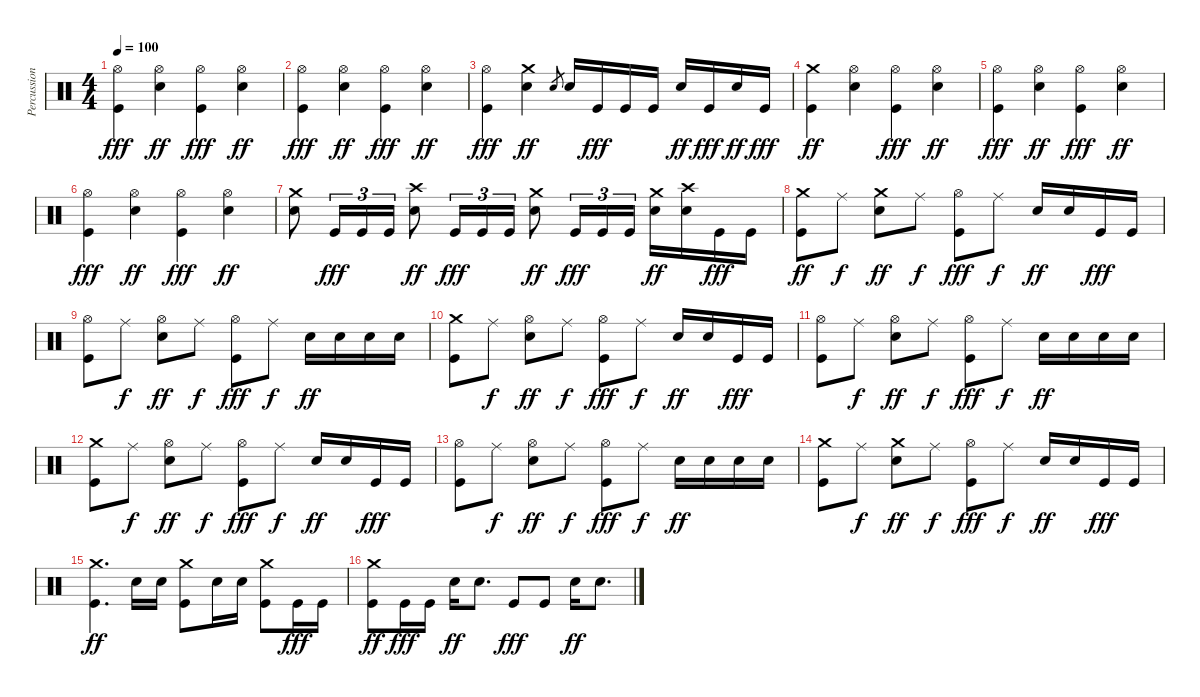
\track ("Percussion" "Percussion") {instrument percussion}
\staff {score}
\articulation defaults
\ts (4 4)
\tempo 100
\clef neutral
\ks c
("Kick (hit)" "Hi-Hat (open)").4{dy fff} ("Snare (hit) 2" "Hi-Hat (open)").4{dy ff} ("Kick (hit)" "Hi-Hat (open)").4{dy fff} ("Snare (hit) 2" "Hi-Hat (open)").4{dy ff} |
("Kick (hit)" "Hi-Hat (open)").4{dy fff} ("Snare (hit) 2" "Hi-Hat (open)").4{dy ff} ("Kick (hit)" "Hi-Hat (open)").4{dy fff} ("Snare (hit) 2" "Hi-Hat (open)").4{dy ff} |
("Kick (hit)" "Hi-Hat (open)").4{dy fff} ("Snare (hit) 2" "Crash medium (hit)").4{dy ff} "Snare (hit) 2".8{gr} "Snare (hit) 2".16 "Kick (hit)".16{dy fff} "Kick (hit)".16 "Kick (hit)".16 "Snare (hit) 2".16{dy ff} "Kick (hit)".16{dy fff} "Snare (hit) 2".16{dy ff} "Kick (hit)".16{dy fff} |
("Kick (hit)" "Crash medium (hit)").4{dy ff} ("Snare (hit) 2" "Hi-Hat (open)").4 ("Kick (hit)" "Hi-Hat (open)").4{dy fff} ("Snare (hit) 2" "Hi-Hat (open)").4{dy ff} |
("Kick (hit)" "Hi-Hat (open)").4{dy fff} ("Snare (hit) 2" "Hi-Hat (open)").4{dy ff} ("Kick (hit)" "Hi-Hat (open)").4{dy fff} ("Snare (hit) 2" "Hi-Hat (open)").4{dy ff} |
("Kick (hit)" "Hi-Hat (open)").4{dy fff} ("Snare (hit) 2" "Hi-Hat (open)").4{dy ff} ("Kick (hit)" "Hi-Hat (open)").4{dy fff} ("Snare (hit) 2" "Hi-Hat (open)").4{dy ff} |
("Snare (hit) 2" "Crash medium (hit)").8 "Kick (hit)".16{tu (3 2) dy fff} "Kick (hit)".16{tu (3 2)} "Kick (hit)".16{tu (3 2)} ("Snare (hit) 2" "Crash high (hit)").8{dy ff} "Kick (hit)".16{tu (3 2) dy fff} "Kick (hit)".16{tu (3 2)} "Kick (hit)".16{tu (3 2)} ("Snare (hit) 2" "Crash medium (hit)").8{dy ff} "Kick (hit)".16{tu (3 2) dy fff} "Kick (hit)".16{tu (3 2)} "Kick (hit)".16{tu (3 2)} ("Snare (hit) 2" "Crash medium (hit)").16{dy ff} ("Snare (hit) 2" "Crash high (hit)").16 "Kick (hit)".16{dy fff} "Kick (hit)".16 |
("Kick (hit)" "Crash medium (hit)").8{dy ff} "Ride (middle)".8{dy f} ("Snare (hit) 2" "Crash medium (hit)").8{dy ff} "Ride (middle)".8{dy f} ("Kick (hit)" "Hi-Hat (open)").8{dy fff} "Ride (middle)".8{dy f} "Snare (hit) 2".16{dy ff} "Snare (hit) 2".16 "Kick (hit)".16{dy fff} "Kick (hit)".16 |
("Kick (hit)" "Hi-Hat (open)").8 "Ride (middle)".8{dy f} ("Snare (hit) 2" "Hi-Hat (open)").8{dy ff} "Ride (middle)".8{dy f} ("Kick (hit)" "Hi-Hat (open)").8{dy fff} "Ride (middle)".8{dy f} "Snare (hit) 2".16{dy ff} "Snare (hit) 2".16 "Snare (hit) 2".16 "Snare (hit) 2".16 |
("Kick (hit)" "Crash medium (hit)").8 "Ride (middle)".8{dy f} ("Snare (hit) 2" "Hi-Hat (open)").8{dy ff} "Ride (middle)".8{dy f} ("Kick (hit)" "Hi-Hat (open)").8{dy fff} "Ride (middle)".8{dy f} "Snare (hit) 2".16{dy ff} "Snare (hit) 2".16 "Kick (hit)".16{dy fff} "Kick (hit)".16 |
("Kick (hit)" "Hi-Hat (open)").8 "Ride (middle)".8{dy f} ("Snare (hit) 2" "Hi-Hat (open)").8{dy ff} "Ride (middle)".8{dy f} ("Kick (hit)" "Hi-Hat (open)").8{dy fff} "Ride (middle)".8{dy f} "Snare (hit) 2".16{dy ff} "Snare (hit) 2".16 "Snare (hit) 2".16 "Snare (hit) 2".16 |
("Kick (hit)" "Crash medium (hit)").8 "Ride (middle)".8{dy f} ("Snare (hit) 2" "Hi-Hat (open)").8{dy ff} "Ride (middle)".8{dy f} ("Kick (hit)" "Hi-Hat (open)").8{dy fff} "Ride (middle)".8{dy f} "Snare (hit) 2".16{dy ff} "Snare (hit) 2".16 "Kick (hit)".16{dy fff} "Kick (hit)".16 |
("Kick (hit)" "Hi-Hat (open)").8 "Ride (middle)".8{dy f} ("Snare (hit) 2" "Hi-Hat (open)").8{dy ff} "Ride (middle)".8{dy f} ("Kick (hit)" "Hi-Hat (open)").8{dy fff} "Ride (middle)".8{dy f} "Snare (hit) 2".16{dy ff} "Snare (hit) 2".16 "Snare (hit) 2".16 "Snare (hit) 2".16 |
("Kick (hit)" "Crash medium (hit)").8 "Ride (middle)".8{dy f} ("Snare (hit) 2" "Crash medium (hit)").8{dy ff} "Ride (middle)".8{dy f} ("Kick (hit)" "Hi-Hat (open)").8{dy fff} "Ride (middle)".8{dy f} "Snare (hit) 2".16{dy ff} "Snare (hit) 2".16 "Kick (hit)".16{dy fff} "Kick (hit)".16 |
("Kick (hit)" "Crash medium (hit)").4{d dy ff} "Snare (hit) 2".16 "Snare (hit) 2".16 ("Kick (hit)" "Crash medium (hit)").8 "Snare (hit) 2".16 "Snare (hit) 2".16 ("Kick (hit)" "Crash medium (hit)").8 "Kick (hit)".16{dy fff} "Kick (hit)".16 |
("Kick (hit)" "Crash medium (hit)").8{dy ff} "Kick (hit)".16{dy fff} "Kick (hit)".16 "Snare (hit) 2".16{dy ff} "Snare (hit) 2".8{d} "Kick (hit)".8{dy fff} "Kick (hit)".8 "Snare (hit) 2".16{dy ff} "Snare (hit) 2".8{d}
